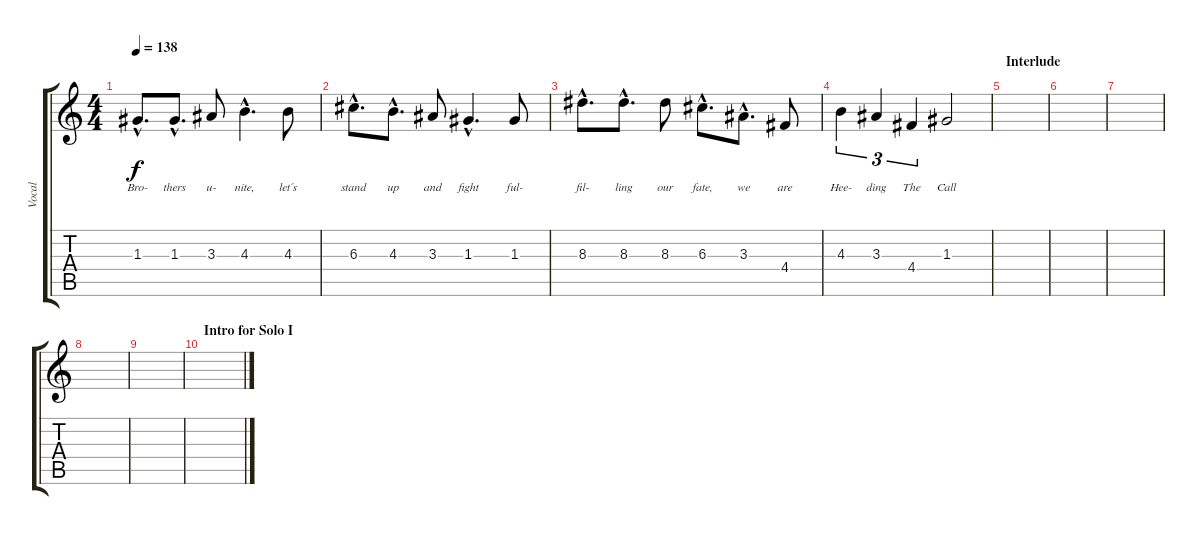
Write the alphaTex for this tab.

\track ("Vocal" "Vocal") {instrument distortionguitar}
\staff {score tabs}
\tuning (E4 B3 G3 D3 A2 E2) {hide}
\ts (4 4)
\tempo 138
\clef g2
\ks c
1.3{hac}.8{d lyrics (0 "Bro-") lyrics (1 "") lyrics (2 "") lyrics (3 "") lyrics (4 "") dy f} 1.3{hac}.8{d lyrics (0 "thers") lyrics (1 "") lyrics (2 "") lyrics (3 "") lyrics (4 "")} 3.3.8{lyrics (0 "u-") lyrics (1 "") lyrics (2 "") lyrics (3 "") lyrics (4 "")} 4.3{hac}.4{d lyrics (0 "nite,") lyrics (1 "") lyrics (2 "") lyrics (3 "") lyrics (4 "")} 4.3.8{lyrics (0 "let´s") lyrics (1 "") lyrics (2 "") lyrics (3 "") lyrics (4 "")} |
6.3{hac}.8{d lyrics (0 "stand") lyrics (1 "") lyrics (2 "") lyrics (3 "") lyrics (4 "")} 4.3{hac}.8{d lyrics (0 "up") lyrics (1 "") lyrics (2 "") lyrics (3 "") lyrics (4 "")} 3.3.8{lyrics (0 "and") lyrics (1 "") lyrics (2 "") lyrics (3 "") lyrics (4 "")} 1.3{hac}.4{d lyrics (0 "fight") lyrics (1 "") lyrics (2 "") lyrics (3 "") lyrics (4 "")} 1.3.8{lyrics (0 "ful-") lyrics (1 "") lyrics (2 "") lyrics (3 "") lyrics (4 "")} |
8.3{hac}.8{d lyrics (0 "fil-") lyrics (1 "") lyrics (2 "") lyrics (3 "") lyrics (4 "")} 8.3{hac}.8{d lyrics (0 "ling") lyrics (1 "") lyrics (2 "") lyrics (3 "") lyrics (4 "")} 8.3.8{lyrics (0 "our") lyrics (1 "") lyrics (2 "") lyrics (3 "") lyrics (4 "")} 6.3{hac}.8{d lyrics (0 "fate,") lyrics (1 "") lyrics (2 "") lyrics (3 "") lyrics (4 "")} 3.3{hac}.8{d lyrics (0 "we") lyrics (1 "") lyrics (2 "") lyrics (3 "") lyrics (4 "")} 4.4.8{lyrics (0 "are") lyrics (1 "") lyrics (2 "") lyrics (3 "") lyrics (4 "")} |
4.3.4{tu (3 2) lyrics (0 "Hee-") lyrics (1 "") lyrics (2 "") lyrics (3 "") lyrics (4 "")} 3.3.4{tu (3 2) lyrics (0 "ding") lyrics (1 "") lyrics (2 "") lyrics (3 "") lyrics (4 "")} 4.4.4{tu (3 2) lyrics (0 "The") lyrics (1 "") lyrics (2 "") lyrics (3 "") lyrics (4 "")} 1.3.2{lyrics (0 "Call") lyrics (1 "") lyrics (2 "") lyrics (3 "") lyrics (4 "")} |
\section ("" "Interlude")
|
|
|
|
|
\section ("" "Intro for Solo I ")
